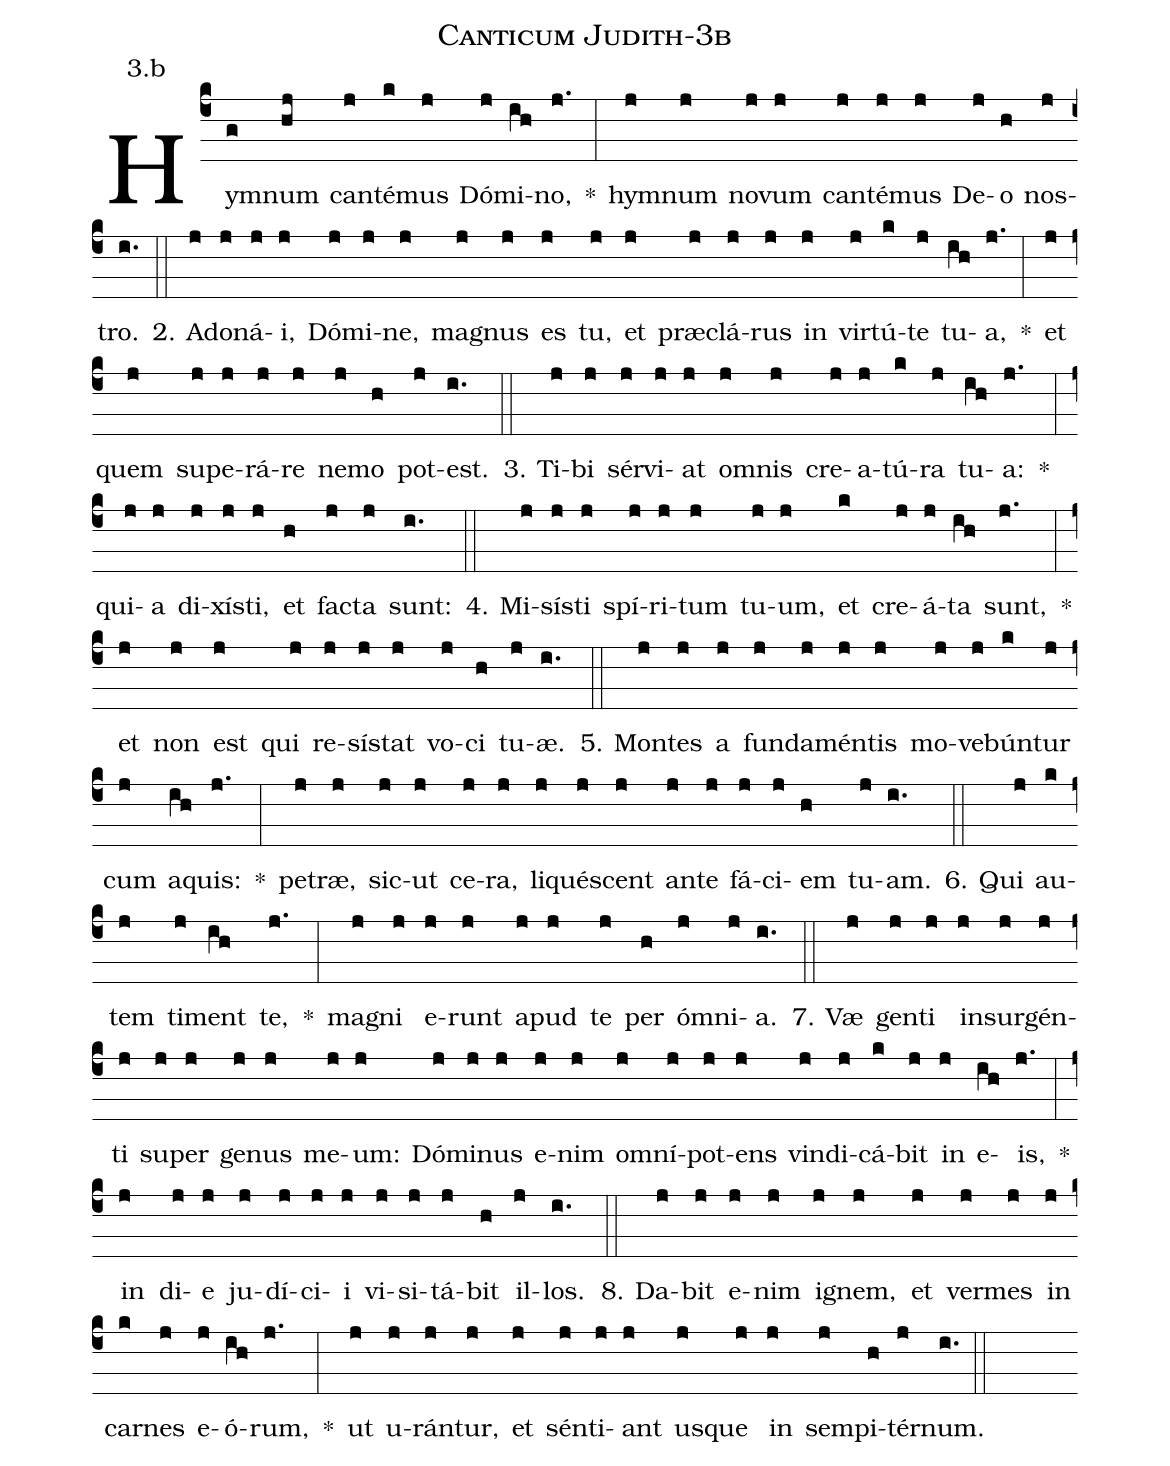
name: Canticum Judith-3b;
annotation: 3.b;
%%
(c4)Hym(g)num(hj) can(j)té(k)mus(j) Dó(j)mi(ih)no,(j.) *(:) hym(j)num(j) no(j)vum(j) can(j)té(j)mus(j) De(j)o(h) nos(j)tro.(i.) (::)
2. A(j)do(j)ná(j)i,(j) Dó(j)mi(j)ne,(j) ma(j)gnus(j) es(j) tu,(j) et(j) præ(j)clá(j)rus(j) in(j) vir(j)tú(k)te(j) tu(ih)a,(j.) *(:) et(j) quem(j) su(j)pe(j)rá(j)re(j) ne(j)mo(h) pot(j)est.(i.) (::)
3. Ti(j)bi(j) sér(j)vi(j)at(j) om(j)nis(j) cre(j)a(j)tú(k)ra(j) tu(ih)a:(j.) *(:) qui(j)a(j) di(j)xís(j)ti,(j) et(h) fac(j)ta(j) sunt:(i.) (::)
4. Mi(j)sís(j)ti(j) spí(j)ri(j)tum(j) tu(j)um,(j) et(k) cre(j)á(j)ta(ih) sunt,(j.) *(:) et(j) non(j) est(j) qui(j) re(j)sís(j)tat(j) vo(j)ci(h) tu(j)æ.(i.) (::)
5. Mon(j)tes(j) a(j) fun(j)da(j)mén(j)tis(j) mo(j)ve(j)bún(k)tur(j) cum(j) a(ih)quis:(j.) *(:) pe(j)træ,(j) sic(j)ut(j) ce(j)ra,(j) li(j)qué(j)scent(j) an(j)te(j) fá(j)ci(j)em(h) tu(j)am.(i.) (::)
6. Qui(j) au(k)tem(j) ti(j)ment(ih) te,(j.) *(:) ma(j)gni(j) e(j)runt(j) a(j)pud(j) te(j) per(h) óm(j)ni(j)a.(i.) (::)
7. Væ(j) gen(j)ti(j) in(j)sur(j)gén(j)ti(j) su(j)per(j) ge(j)nus(j) me(j)um:(j) Dó(j)mi(j)nus(j) e(j)nim(j) om(j)ní(j)pot(j)ens(j) vin(j)di(j)cá(k)bit(j) in(j) e(ih)is,(j.) *(:) in(j) di(j)e(j) ju(j)dí(j)ci(j)i(j) vi(j)si(j)tá(j)bit(h) il(j)los.(i.) (::)
8. Da(j)bit(j) e(j)nim(j) i(j)gnem,(j) et(j) ver(j)mes(j) in(j) car(k)nes(j) e(j)ó(ih)rum,(j.) *(:) ut(j) u(j)rán(j)tur,(j) et(j) sén(j)ti(j)ant(j) us(j)que(j) in(j) sem(j)pi(h)tér(j)num.(i.) (::)
